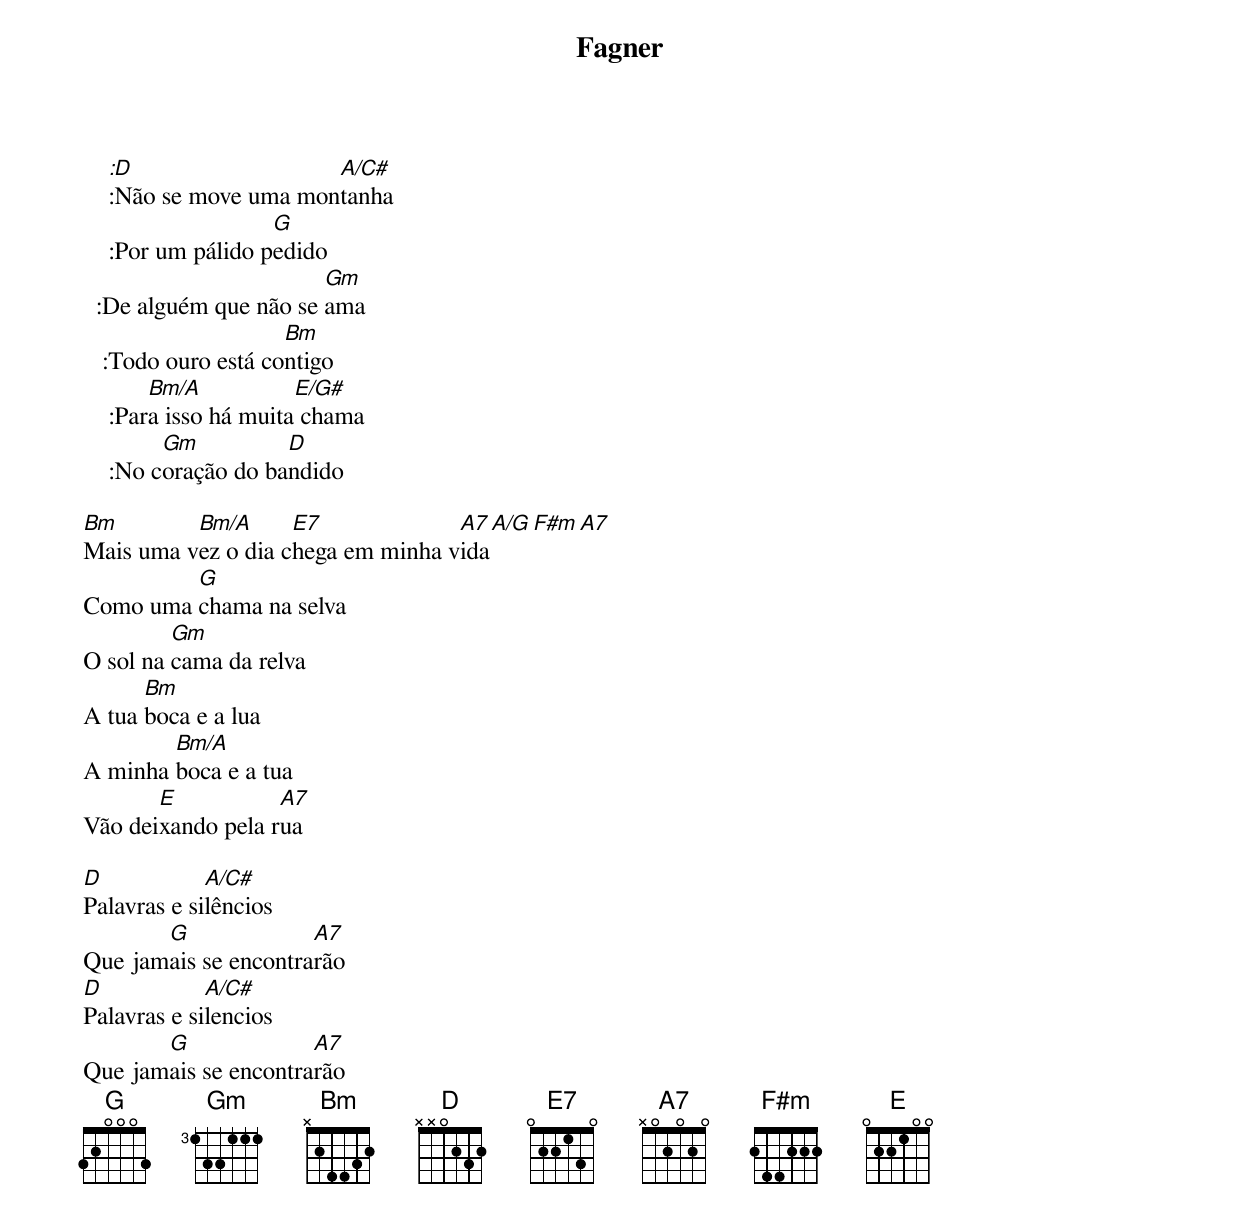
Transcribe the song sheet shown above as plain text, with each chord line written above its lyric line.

Fagner


    :D                  A/C#
    :Não se move uma montanha
                    G
    :Por um pálido pedido
                        Gm
  :De alguém que não se ama
                     Bm
   :Todo ouro está contigo
        Bm/A           E/G#
    :Para isso há muita chama
         Gm          D
    :No coração do bandido

Bm        Bm/A      E7             A7 A/G F#m A7
Mais uma vez o dia chega em minha vida
         G
Como uma chama na selva
         Gm
O sol na cama da relva
      Bm
A tua boca e a lua
        Bm/A
A minha boca e a tua
       E           A7
Vão deixando pela rua

D            A/C#
Palavras e silêncios
       G              A7
Que jamais se encontrarão
D            A/C#
Palavras e silencios
       G              A7
Que jamais se encontrarão
